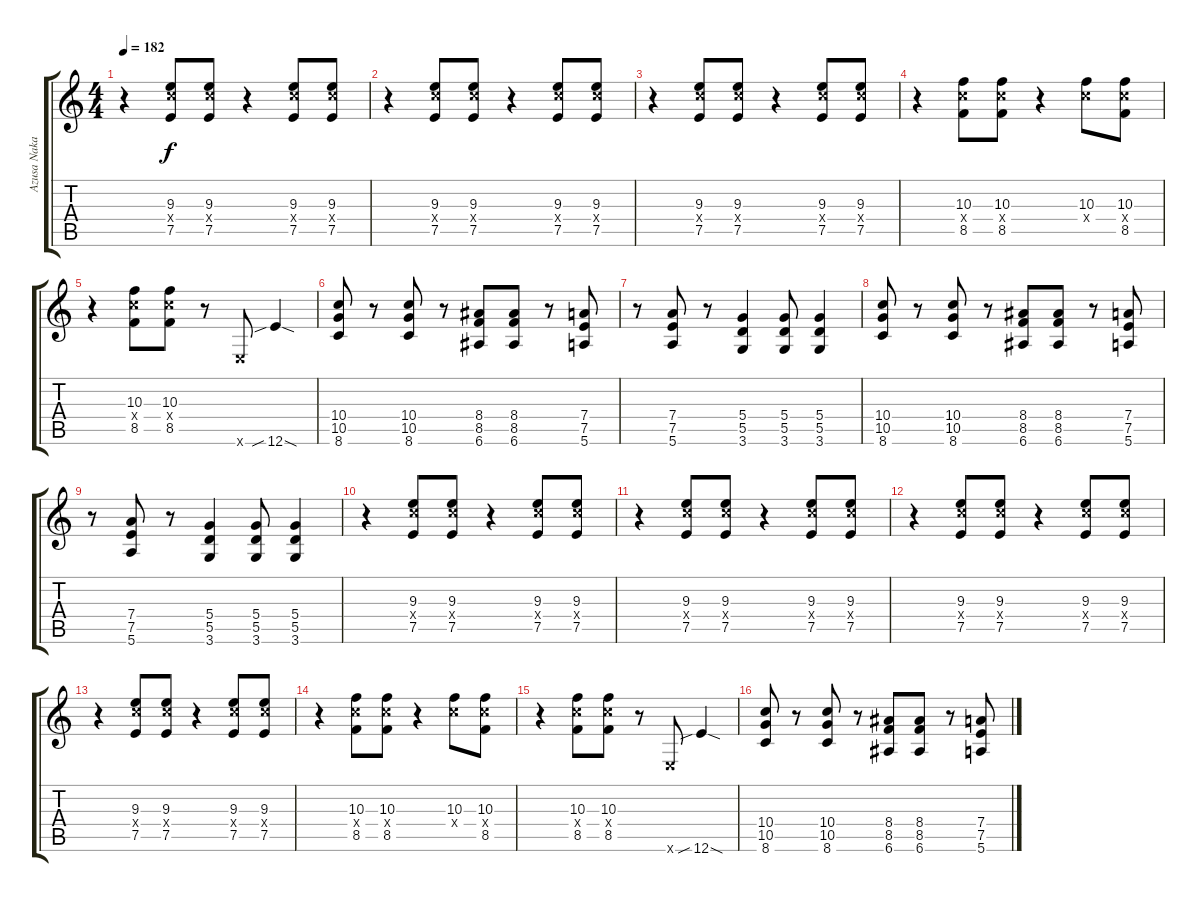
\track ("Azusa Nakano" "Azusa Naka") {instrument overdrivenguitar}
\staff {score tabs}
\tuning (E4 B3 G3 D3 A2 E2) {hide}
\ts (4 4)
\tempo 182
\clef g2
\ks c
r.4{dy f} (9.3 10.4{x} 7.5).8 (9.3 10.4{x} 7.5).8 r.4 (9.3 10.4{x} 7.5).8 (9.3 10.4{x} 7.5).8 |
r.4 (9.3 10.4{x} 7.5).8 (9.3 10.4{x} 7.5).8 r.4 (9.3 10.4{x} 7.5).8 (9.3 10.4{x} 7.5).8 |
r.4 (9.3 10.4{x} 7.5).8 (9.3 10.4{x} 7.5).8 r.4 (9.3 10.4{x} 7.5).8 (9.3 10.4{x} 7.5).8 |
r.4 (10.3 10.4{x} 8.5).8 (10.3 10.4{x} 8.5).8 r.4 (10.3 10.4{x}).8 (10.3 10.4{x} 8.5).8 |
r.4 (10.3 10.4{x} 8.5).8 (10.3 10.4{x} 8.5).8 r.8 0.6{x}.8 12.6{sib sod}.4 |
(10.4 10.5 8.6).8 r.8 (10.4 10.5 8.6).8 r.8 (8.4 8.5 6.6).8 (8.4 8.5 6.6).8 r.8 (7.4 7.5 5.6).8 |
r.8 (7.4 7.5 5.6).8 r.8 (5.4 5.5 3.6).4 (5.4 5.5 3.6).8 (5.4 5.5 3.6).4 |
(10.4 10.5 8.6).8 r.8 (10.4 10.5 8.6).8 r.8 (8.4 8.5 6.6).8 (8.4 8.5 6.6).8 r.8 (7.4 7.5 5.6).8 |
r.8 (7.4 7.5 5.6).8 r.8 (5.4 5.5 3.6).4 (5.4 5.5 3.6).8 (5.4 5.5 3.6).4 |
r.4 (9.3 10.4{x} 7.5).8 (9.3 10.4{x} 7.5).8 r.4 (9.3 10.4{x} 7.5).8 (9.3 10.4{x} 7.5).8 |
r.4 (9.3 10.4{x} 7.5).8 (9.3 10.4{x} 7.5).8 r.4 (9.3 10.4{x} 7.5).8 (9.3 10.4{x} 7.5).8 |
r.4 (9.3 10.4{x} 7.5).8 (9.3 10.4{x} 7.5).8 r.4 (9.3 10.4{x} 7.5).8 (9.3 10.4{x} 7.5).8 |
r.4 (9.3 10.4{x} 7.5).8 (9.3 10.4{x} 7.5).8 r.4 (9.3 10.4{x} 7.5).8 (9.3 10.4{x} 7.5).8 |
r.4 (10.3 10.4{x} 8.5).8 (10.3 10.4{x} 8.5).8 r.4 (10.3 10.4{x}).8 (10.3 10.4{x} 8.5).8 |
r.4 (10.3 10.4{x} 8.5).8 (10.3 10.4{x} 8.5).8 r.8 0.6{x}.8 12.6{sib sod}.4 |
(10.4 10.5 8.6).8 r.8 (10.4 10.5 8.6).8 r.8 (8.4 8.5 6.6).8 (8.4 8.5 6.6).8 r.8 (7.4 7.5 5.6).8
